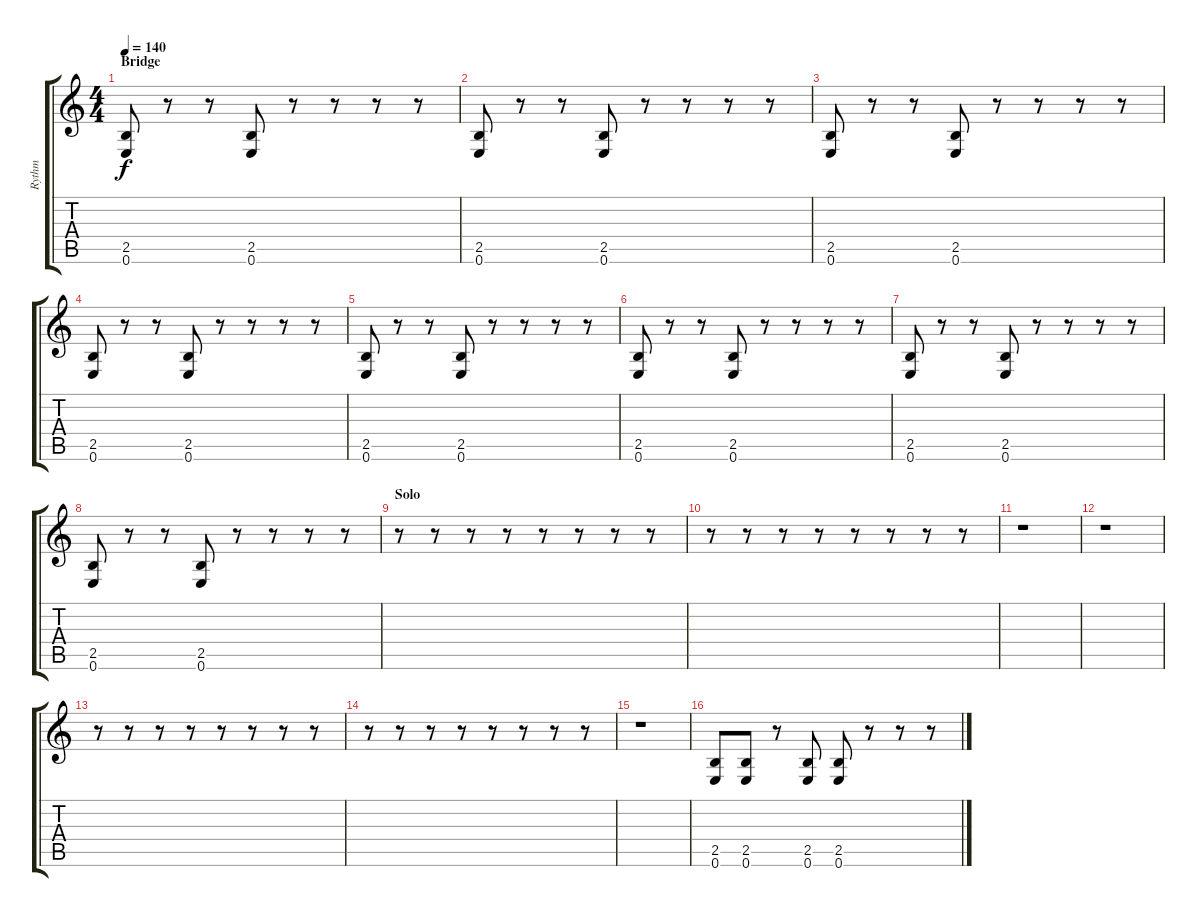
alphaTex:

\track ("Rythm" "Rythm") {instrument distortionguitar}
\staff {score tabs}
\tuning (E4 B3 G3 D3 A2 E2) {hide}
\ts (4 4)
\section ("" "Bridge")
\tempo 140
\clef g2
\ks c
(2.5 0.6).8{dy f} r.8 r.8 (2.5 0.6).8 r.8 r.8 r.8 r.8 |
(2.5 0.6).8 r.8 r.8 (2.5 0.6).8 r.8 r.8 r.8 r.8 |
(2.5 0.6).8 r.8 r.8 (2.5 0.6).8 r.8 r.8 r.8 r.8 |
(2.5 0.6).8 r.8 r.8 (2.5 0.6).8 r.8 r.8 r.8 r.8 |
(2.5 0.6).8 r.8 r.8 (2.5 0.6).8 r.8 r.8 r.8 r.8 |
(2.5 0.6).8 r.8 r.8 (2.5 0.6).8 r.8 r.8 r.8 r.8 |
(2.5 0.6).8 r.8 r.8 (2.5 0.6).8 r.8 r.8 r.8 r.8 |
(2.5 0.6).8 r.8 r.8 (2.5 0.6).8 r.8 r.8 r.8 r.8 |
\section ("" "Solo")
r.8 r.8 r.8 r.8 r.8 r.8 r.8 r.8 |
r.8 r.8 r.8 r.8 r.8 r.8 r.8 r.8 |
r.1 |
r.1 |
r.8 r.8 r.8 r.8 r.8 r.8 r.8 r.8 |
r.8 r.8 r.8 r.8 r.8 r.8 r.8 r.8 |
r.1 |
(2.5 0.6).8 (2.5 0.6).8 r.8 (2.5 0.6).8 (2.5 0.6).8 r.8 r.8 r.8
